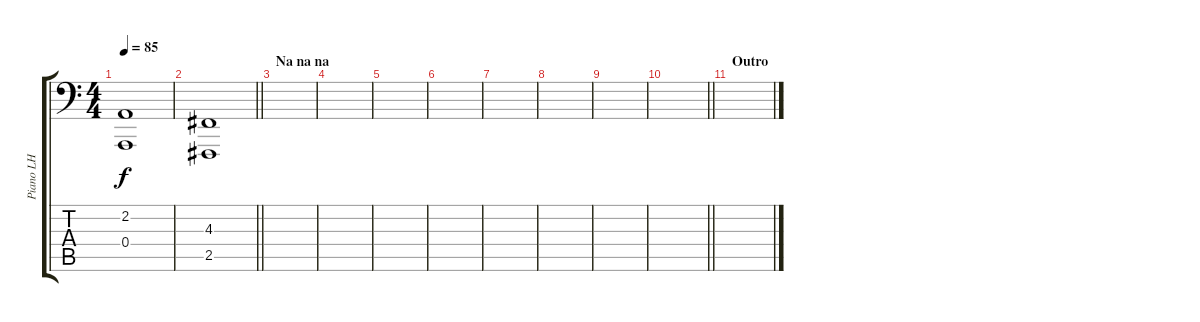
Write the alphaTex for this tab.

\track ("Piano LH" "Piano LH") {instrument brightacousticpiano}
\staff {score tabs}
\tuning (C3 G2 D2 A1 E1 A0) {hide}
\ts (4 4)
\tempo 85
\clef f4
\ks c
(2.2 0.4).1{dy f} |
\barLineRight lightlight
(4.3 2.5).1 |
\section ("" "Na na na")
|
|
|
|
|
|
|
\barLineRight lightlight
|
\section ("" "Outro")
